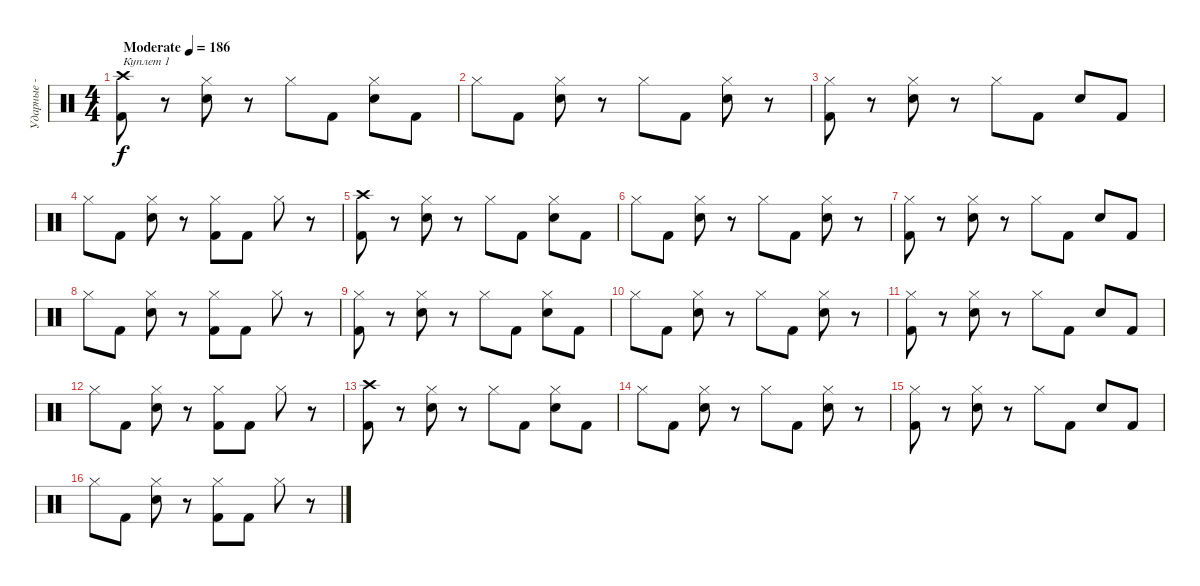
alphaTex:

\track ("Ударные - Тре Кул" "Ударные - ") {instrument percussion}
\staff {score}
\articulation defaults
\ts (4 4)
\tempo (186 "Moderate")
\clef neutral
\ks c
("Crash high (hit)" "Kick (hit) 2").8{txt "Куплет 1" dy f} r.8 ("Hi-Hat (closed)" "Snare (hit) 2").8 r.8 "Hi-Hat (closed)".8 "Kick (hit) 2".8 ("Hi-Hat (closed)" "Snare (hit) 2").8 "Kick (hit) 2".8 |
"Hi-Hat (closed)".8 "Kick (hit) 2".8 ("Hi-Hat (closed)" "Snare (hit) 2").8 r.8 "Hi-Hat (closed)".8 "Kick (hit) 2".8 ("Hi-Hat (closed)" "Snare (hit) 2").8 r.8 |
("Hi-Hat (closed)" "Kick (hit) 2").8 r.8 ("Hi-Hat (closed)" "Snare (hit) 2").8 r.8 "Hi-Hat (closed)".8 "Kick (hit) 2".8 "Snare (hit) 2".8 "Kick (hit) 2".8 |
"Hi-Hat (closed)".8 "Kick (hit) 2".8 ("Hi-Hat (closed)" "Snare (hit) 2").8 r.8 ("Hi-Hat (closed)" "Kick (hit) 2").8 "Kick (hit) 2".8 "Hi-Hat (closed)".8 r.8 |
("Kick (hit) 2" "Crash high (hit)").8 r.8 ("Snare (hit) 2" "Hi-Hat (closed)").8 r.8 "Hi-Hat (closed)".8 "Kick (hit) 2".8 ("Snare (hit) 2" "Hi-Hat (closed)").8 "Kick (hit) 2".8 |
"Hi-Hat (closed)".8 "Kick (hit) 2".8 ("Snare (hit) 2" "Hi-Hat (closed)").8 r.8 "Hi-Hat (closed)".8 "Kick (hit) 2".8 ("Snare (hit) 2" "Hi-Hat (closed)").8 r.8 |
("Kick (hit) 2" "Hi-Hat (closed)").8 r.8 ("Snare (hit) 2" "Hi-Hat (closed)").8 r.8 "Hi-Hat (closed)".8 "Kick (hit) 2".8 "Snare (hit) 2".8 "Kick (hit) 2".8 |
"Hi-Hat (closed)".8 "Kick (hit) 2".8 ("Snare (hit) 2" "Hi-Hat (closed)").8 r.8 ("Kick (hit) 2" "Hi-Hat (closed)").8 "Kick (hit) 2".8 "Hi-Hat (closed)".8 r.8 |
("Hi-Hat (closed)" "Kick (hit) 2").8 r.8 ("Hi-Hat (closed)" "Snare (hit) 2").8 r.8 "Hi-Hat (closed)".8 "Kick (hit) 2".8 ("Hi-Hat (closed)" "Snare (hit) 2").8 "Kick (hit) 2".8 |
"Hi-Hat (closed)".8 "Kick (hit) 2".8 ("Hi-Hat (closed)" "Snare (hit) 2").8 r.8 "Hi-Hat (closed)".8 "Kick (hit) 2".8 ("Hi-Hat (closed)" "Snare (hit) 2").8 r.8 |
("Hi-Hat (closed)" "Kick (hit) 2").8 r.8 ("Hi-Hat (closed)" "Snare (hit) 2").8 r.8 "Hi-Hat (closed)".8 "Kick (hit) 2".8 "Snare (hit) 2".8 "Kick (hit) 2".8 |
"Hi-Hat (closed)".8 "Kick (hit) 2".8 ("Hi-Hat (closed)" "Snare (hit) 2").8 r.8 ("Hi-Hat (closed)" "Kick (hit) 2").8 "Kick (hit) 2".8 "Hi-Hat (closed)".8 r.8 |
("Crash high (hit)" "Kick (hit) 2").8 r.8 ("Hi-Hat (closed)" "Snare (hit) 2").8 r.8 "Hi-Hat (closed)".8 "Kick (hit) 2".8 ("Hi-Hat (closed)" "Snare (hit) 2").8 "Kick (hit) 2".8 |
"Hi-Hat (closed)".8 "Kick (hit) 2".8 ("Hi-Hat (closed)" "Snare (hit) 2").8 r.8 "Hi-Hat (closed)".8 "Kick (hit) 2".8 ("Hi-Hat (closed)" "Snare (hit) 2").8 r.8 |
("Hi-Hat (closed)" "Kick (hit) 2").8 r.8 ("Hi-Hat (closed)" "Snare (hit) 2").8 r.8 "Hi-Hat (closed)".8 "Kick (hit) 2".8 "Snare (hit) 2".8 "Kick (hit) 2".8 |
"Hi-Hat (closed)".8 "Kick (hit) 2".8 ("Hi-Hat (closed)" "Snare (hit) 2").8 r.8 ("Hi-Hat (closed)" "Kick (hit) 2").8 "Kick (hit) 2".8 "Hi-Hat (closed)".8 r.8
